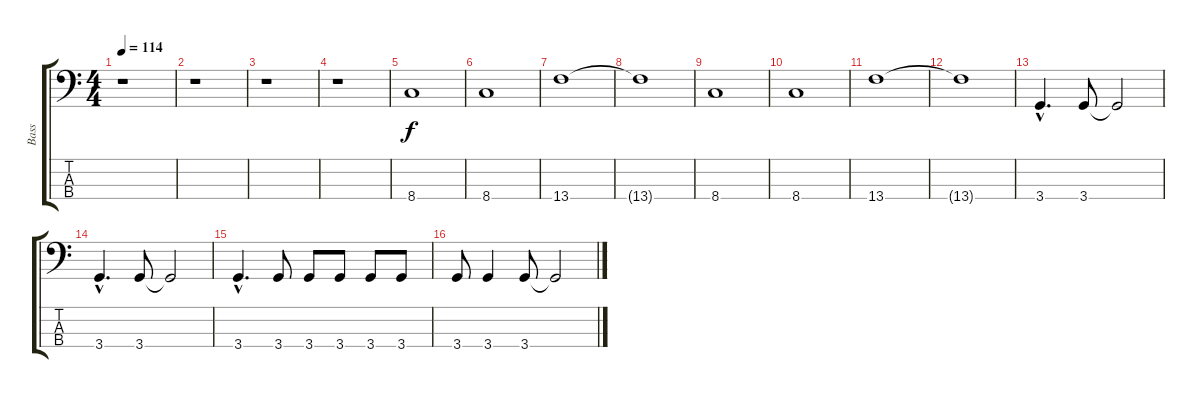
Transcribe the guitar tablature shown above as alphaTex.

\track ("Bass" "Bass") {instrument electricbasspick}
\staff {score tabs}
\tuning (G2 D2 A1 E1) {hide}
\ts (4 4)
\tempo 114
\clef f4
\ks c
r.1{dy f instrument electricbasspick} |
r.1 |
r.1 |
r.1 |
8.4.1 |
8.4.1 |
13.4.1 |
13.4{t}.1 |
8.4.1 |
8.4.1 |
13.4.1 |
13.4{t}.1 |
3.4{hac}.4{d} 3.4.8 3.4{t}.2 |
3.4{hac}.4{d} 3.4.8 3.4{t}.2 |
3.4{hac}.4{d} 3.4.8 3.4.8 3.4.8 3.4.8 3.4.8 |
3.4.8 3.4.4 3.4.8 3.4{t}.2
